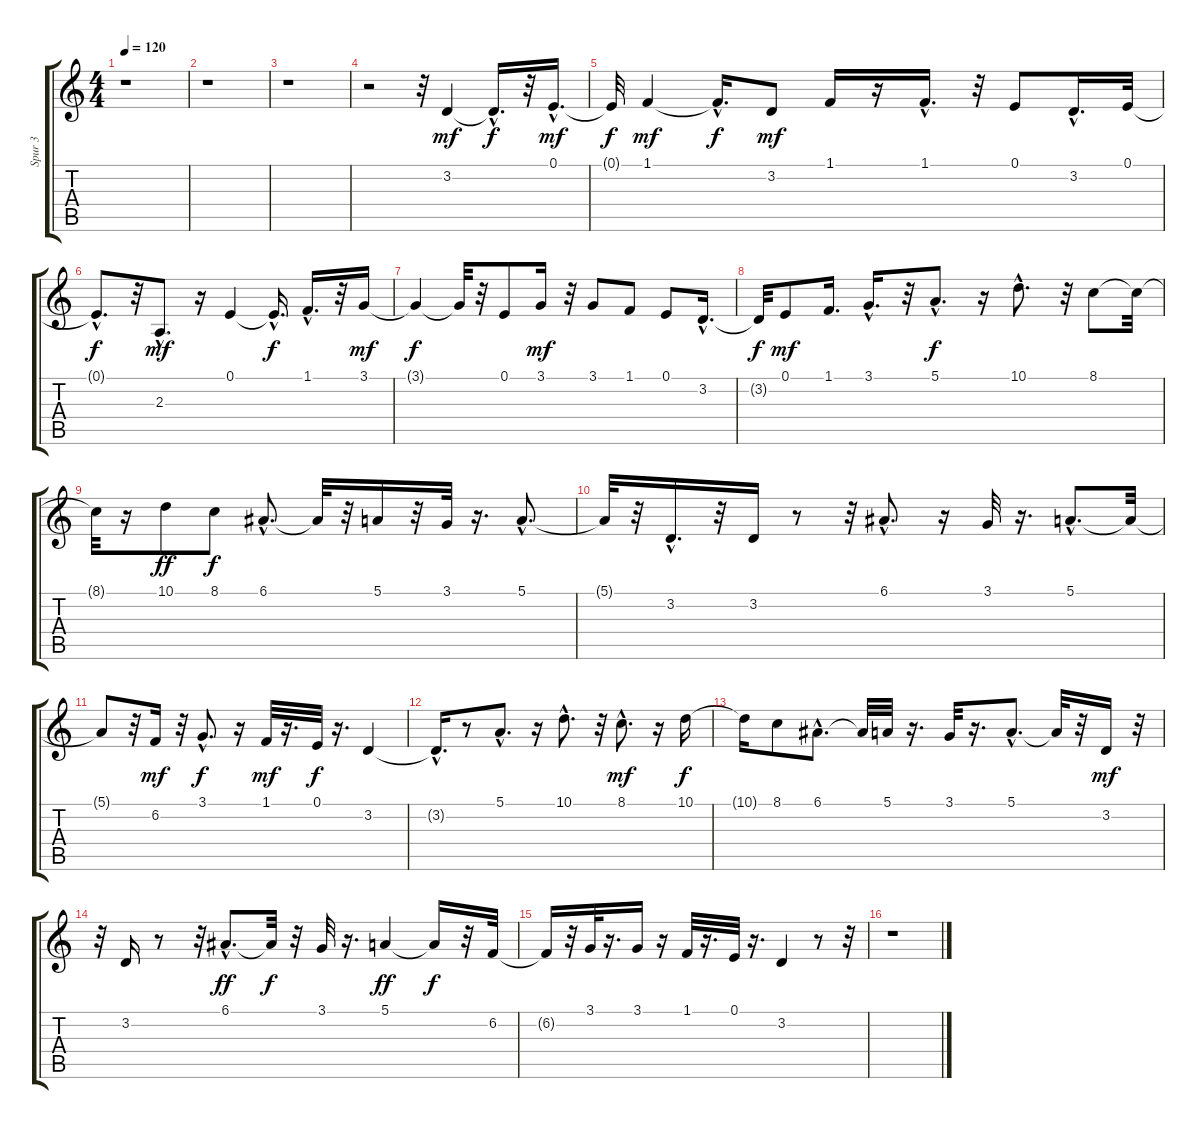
\track ("Spur 3" "Spur 3") {instrument harmonica}
\staff {score tabs}
\tuning (E4 B3 G3 D3 A2 E2) {hide}
\ts (4 4)
\tempo 120
\clef g2
\ks c
r.1{dy f} |
r.1 |
r.1 |
r.2 r.32 3.2.4{dy mf} 3.2{hac t}.16{d dy f} r.32 0.1{hac}.16{d dy mf} |
0.1{t}.32{dy f} 1.1.4{dy mf} 1.1{hac t}.16{d dy f} 3.2.8{dy mf} 1.1.16 r.16 1.1{hac}.16{d} r.32 0.1.8 3.2{hac}.16{d} 0.1.32 |
0.1{hac t}.8{d dy f} r.32 2.3{hac}.8{d dy mf} r.16 0.1.4 0.1{hac t}.16{d dy f} 1.1{hac}.16{d} r.32 3.1.16{dy mf} |
3.1{t}.4{dy f} 3.1{t}.32 r.32 0.1.8 3.1.16{dy mf} r.32 3.1.8 1.1.8 0.1.8 3.2{hac}.16{d} |
3.2{t}.32{dy f} 0.1.8{dy mf} 1.1.16{d} 3.1{hac}.16{d} r.32 5.1{hac}.8{d dy f} r.16 10.1{hac}.8{d} r.32 8.1.8 8.1{t}.32 |
8.1{t}.32 r.16 10.1.8{dy ff} 8.1.8{dy f} 6.1{hac}.8{d} 6.1{t}.32 r.32 5.1.16 r.32 3.1.32 r.16{d} 5.1{hac}.8{d} |
5.1{t}.32 r.32 3.2{hac}.16{d} r.32 3.2.16 r.8 r.32 6.1{hac}.8{d} r.16 3.1.32 r.16{d} 5.1{hac}.8{d} 5.1{t}.32 |
5.1{t}.8 r.32 6.2.16{dy mf} r.32 3.1{hac}.8{d dy f} r.16 1.1.32{dy mf} r.16{d} 0.1.32{dy f} r.16{d} 3.2.4 |
3.2{hac t}.16{d} r.8 5.1{hac}.8{d} r.16 10.1{hac}.8{d} r.32 8.1{hac}.8{d dy mf} r.16 10.1.16{dy f} |
10.1{t}.16 8.1.8 6.1{hac}.8{d} 6.1{t}.32 5.1.32 r.16{d} 3.1.32 r.16{d} 5.1{hac}.8{d} 5.1{t}.32 r.32 3.2.16{dy mf} r.32 |
r.32 3.2.16 r.8 r.32 6.1{hac}.8{d dy ff} 6.1{t}.32{dy f} r.32 3.1.32 r.16{d} 5.1.4{dy ff} 5.1{t}.16{dy f} r.32 6.2.32 |
6.2{t}.16 r.32 3.1.32 r.16{d} 3.1.16 r.16 1.1.32 r.16{d} 0.1.32 r.16{d} 3.2.4 r.8 r.32 |
r.1
